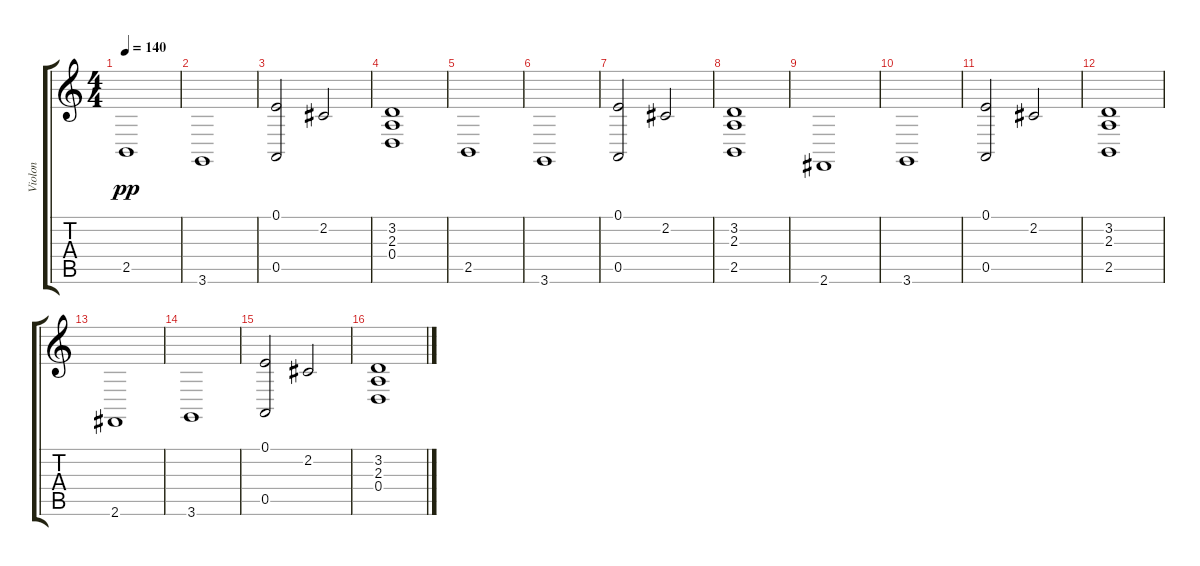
\track ("Violon" "Violon") {instrument violin}
\staff {score tabs}
\tuning (E4 B3 G3 D3 A2 E2) {hide}
\ts (4 4)
\tempo 140
\clef g2
\ks c
2.5.1{dy pp} |
3.6.1 |
(0.1 0.5).2 2.2.2 |
(3.2 2.3 0.4).1 |
2.5.1 |
3.6.1 |
(0.1 0.5).2 2.2.2 |
(3.2 2.3 2.5).1 |
2.6.1 |
3.6.1 |
(0.1 0.5).2 2.2.2 |
(3.2 2.3 2.5).1 |
2.6.1 |
3.6.1 |
(0.1 0.5).2 2.2.2 |
(3.2 2.3 0.4).1
